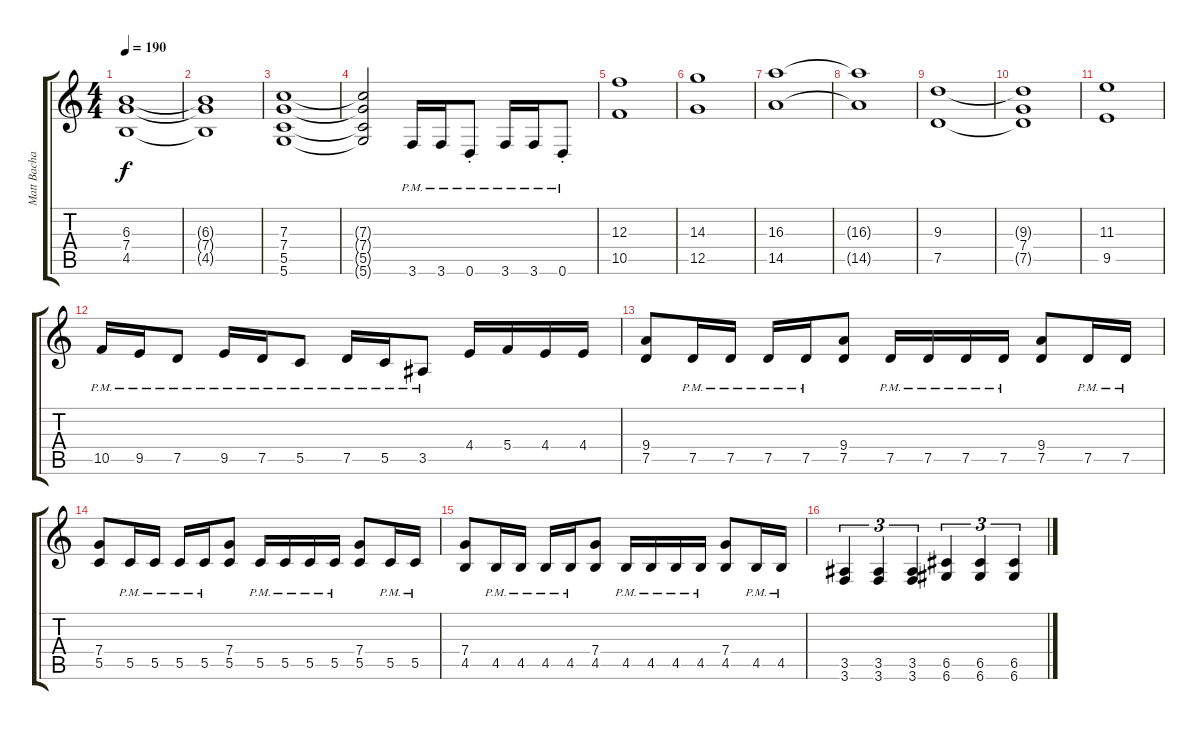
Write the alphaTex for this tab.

\track ("Matt Bachand" "Matt Bacha") {instrument distortionguitar}
\staff {score tabs}
\tuning (D4 A3 F3 C3 G2 D2) {hide}
\ts (4 4)
\tempo 190
\clef g2
\ks c
(6.3 7.4 4.5).1{dy f} |
(6.3{t} 7.4{t} 4.5{t}).1 |
(7.3 7.4 5.5 5.6).1 |
(7.3{t} 7.4{t} 5.5{t} 5.6{t}).2 3.6{pm}.16 3.6{pm}.16 0.6{pm st}.8 3.6{pm}.16 3.6{pm}.16 0.6{pm st}.8 |
(12.3 10.5).1 |
(14.3 12.5).1 |
(16.3 14.5).1 |
(16.3{t} 14.5{t}).1 |
(9.3 7.5).1 |
(9.3{t} 7.4 7.5{t}).1 |
(11.3 9.5).1 |
10.5{pm}.16 9.5{pm}.16 7.5{pm}.8 9.5{pm}.16 7.5{pm}.16 5.5{pm}.8 7.5{pm}.16 5.5{pm}.16 3.5{pm}.8 4.4.16 5.4.16 4.4.16 4.4.16 |
(9.4 7.5).8 7.5{pm}.16 7.5{pm}.16 7.5{pm}.16 7.5{pm}.16 (9.4 7.5).8 7.5{pm}.16 7.5{pm}.16 7.5{pm}.16 7.5{pm}.16 (9.4 7.5).8 7.5{pm}.16 7.5{pm}.16 |
(7.4 5.5).8 5.5{pm}.16 5.5{pm}.16 5.5{pm}.16 5.5{pm}.16 (7.4 5.5).8 5.5{pm}.16 5.5{pm}.16 5.5{pm}.16 5.5{pm}.16 (7.4 5.5).8 5.5{pm}.16 5.5{pm}.16 |
(7.4 4.5).8 4.5{pm}.16 4.5{pm}.16 4.5{pm}.16 4.5{pm}.16 (7.4 4.5).8 4.5{pm}.16 4.5{pm}.16 4.5{pm}.16 4.5{pm}.16 (7.4 4.5).8 4.5{pm}.16 4.5{pm}.16 |
(3.5 3.6).4{tu (3 2)} (3.5 3.6).4{tu (3 2)} (3.5 3.6).4{tu (3 2)} (6.5 6.6).4{tu (3 2)} (6.5 6.6).4{tu (3 2)} (6.5 6.6).4{tu (3 2)}
